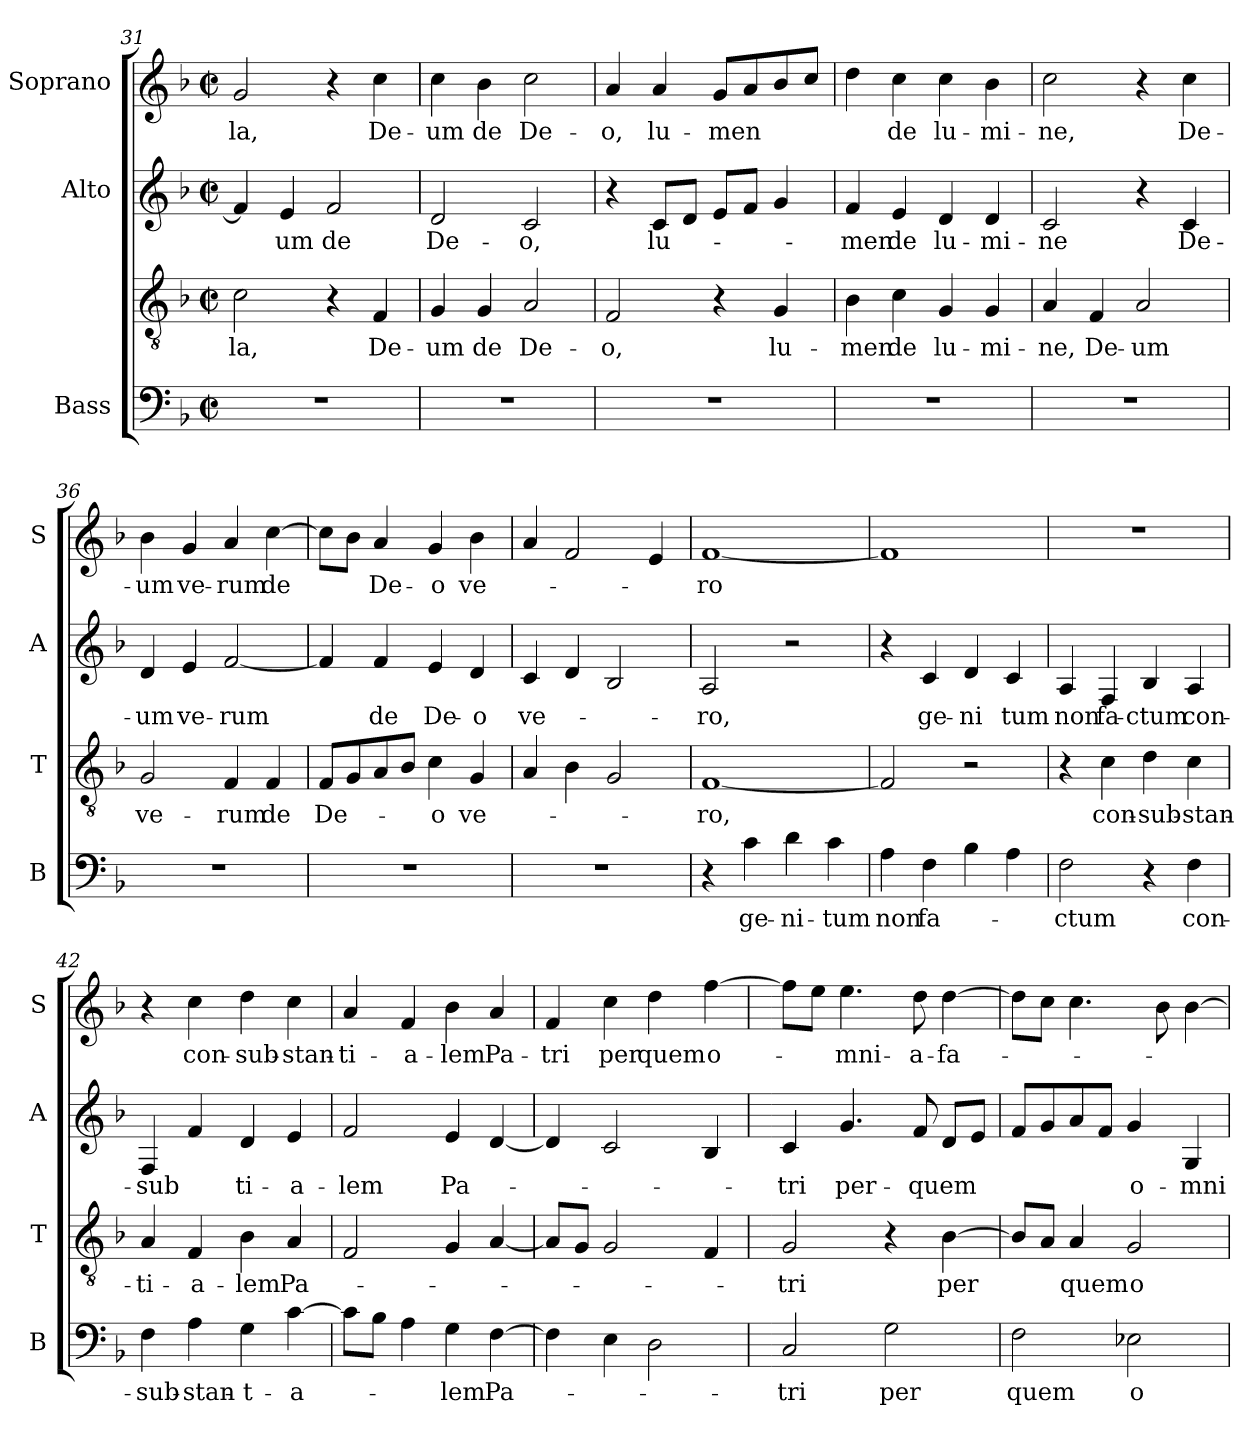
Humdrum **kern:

**kern	**text	**kern	**text	**kern	**text	**kern	**text
*part4	*part4	*part3	*part3	*part2	*part2	*part1	*part1
*staff4	*staff4	*staff3	*staff3	*staff2	*staff2	*staff1	*staff1
*I"Bass	*	*	*	*I"Alto	*	*I"Soprano	*
*I'B	*	*I'T	*	*I'A	*	*I'S	*
!!LO:PB:g=z
*clefF4	*	*clefGv2	*	*clefG2	*	*clefG2	*
*k[b-]	*	*k[b-]	*	*k[b-]	*	*k[b-]	*
*F:	*	*F:	*	*F:	*	*F:	*
*M2/2	*	*M2/2	*	*M2/2	*	*M2/2	*
*met(c|)	*	*met(c|)	*	*met(c|)	*	*met(c|)	*
=31	=31	=31	=31	=31	=31	=31	=31
1r	.	2c\	-la,	4f/]	.	2g/	-la,
.	.	.	.	4e/	-um	.	.
.	.	4r	.	2f/	de	4r	.
.	.	4F/	De-	.	.	4cc\	De-
=32	=32	=32	=32	=32	=32	=32	=32
1r	.	4G/	-um	2d/	De-	4cc\	-um
.	.	4G/	de	.	.	4b-\	de
.	.	2A/	De-	2c/	-o,	2cc\	De-
=33	=33	=33	=33	=33	=33	=33	=33
1r	.	2F/	-o,	4r	.	4a/	-o,
.	.	.	.	8c/L	lu-	4a/	lu-
.	.	.	.	8d/J	.	.	.
.	.	4r	.	8e/L	.	8g/L	-men
.	.	.	.	8f/J	.	8a/	.
.	.	4G/	lu-	4g/	.	8b-/	.
.	.	.	.	.	.	8cc/J	.
=34	=34	=34	=34	=34	=34	=34	=34
1r	.	4B-\	-men	4f/	-men	4dd\	.
.	.	4c\	de	4e/	de	4cc\	de
.	.	4G/	lu-	4d/	lu-	4cc\	lu-
.	.	4G/	-mi-	4d/	-mi-	4b-\	-mi-
=35	=35	=35	=35	=35	=35	=35	=35
1r	.	4A/	-ne,	2c/	-ne	2cc\	-ne,
.	.	4F/	De-	.	.	.	.
.	.	2A/	-um	4r	.	4r	.
.	.	.	.	4c/	De-	4cc\	De-
=36	=36	=36	=36	=36	=36	=36	=36
1r	.	2G/	ve-	4d/	-um	4b-\	-um
.	.	.	.	4e/	ve-	4g/	ve-
.	.	4F/	-rum	[2f/	-rum	4a/	-rum
.	.	4F/	de	.	.	[4cc\	de
!!LO:LB:g=z
=37	=37	=37	=37	=37	=37	=37	=37
1r	.	8F/L	De-	4f/]	.	8cc\L]	.
.	.	8G/	.	.	.	8b-\J	.
.	.	8A/	.	4f/	de	4a/	De-
.	.	8B-/J	.	.	.	.	.
.	.	4c\	-o	4e/	De-	4g/	-o
.	.	4G/	ve-	4d/	-o	4b-\	ve-
=38	=38	=38	=38	=38	=38	=38	=38
1r	.	4A/	.	4c/	ve-	4a/	.
.	.	4B-\	.	4d/	.	2f/	.
.	.	2G/	.	2B-/	.	.	.
.	.	.	.	.	.	4e/	.
=39	=39	=39	=39	=39	=39	=39	=39
4r	.	[1F	-ro,	2A/	-ro,	[1f	-ro
4c\	ge-	.	.	.	.	.	.
4d\	-ni-	.	.	2r	.	.	.
4c\	-tum	.	.	.	.	.	.
=40	=40	=40	=40	=40	=40	=40	=40
4A\	non	2F/]	.	4r	.	1f]	.
4F\	fa-	.	.	4c/	ge-	.	.
4B-\	.	2r	.	4d/	-ni	.	.
4A\	.	.	.	4c/	tum	.	.
=41	=41	=41	=41	=41	=41	=41	=41
2F\	-ctum	4r	.	4A/	non	1r	.
.	.	4c\	con-	4F/	fa-	.	.
4r	.	4d\	-sub-	4B-/	-ctum	.	.
4F\	con-	4c\	-stan-	4A/	con-	.	.
=42	=42	=42	=42	=42	=42	=42	=42
4F\	-sub-	4A/	-ti-	4F/	-sub	4r	.
4A\	-stan-	4F/	-a-	4f/	.	4cc\	con-
4G\	-t-	4B-\	-lem	4d/	ti-	4dd\	-sub-
[4c\	-a-	4A/	Pa-	4e/	-a-	4cc\	-stan-
!!LO:LB:g=z
=43	=43	=43	=43	=43	=43	=43	=43
8c\L]	.	2F/	.	2f/	-lem	4a/	-ti-
8B-\J	.	.	.	.	.	.	.
4A\	.	.	.	.	.	4f/	-a-
4G\	-lem	4G/	.	4e/	Pa-	4b-\	-lem
[4F\	Pa-	[4A/	.	[4d/	.	4a/	Pa-
=44	=44	=44	=44	=44	=44	=44	=44
4F\]	.	8A/L]	.	4d/]	.	4f/	-tri
.	.	8G/J	.	.	.	.	.
4E\	.	2G/	.	2c/	.	4cc\	per
2D\	.	.	.	.	.	4dd\	quem
.	.	4F/	.	4B-/	.	[4ff\	o-
=45	=45	=45	=45	=45	=45	=45	=45
2C/	-tri	2G/	-tri	4c/	-tri	8ff\L]	.
.	.	.	.	.	.	8ee\J	.
.	.	.	.	4.g/	per-	4.ee\	-mni-
2G\	per	4r	.	.	.	.	.
.	.	.	.	8f/	-quem	8dd\	-a-
.	.	[4B-\	per	8d/L	.	[4dd\	-fa-
.	.	.	.	8e/J	.	.	.
=46	=46	=46	=46	=46	=46	=46	=46
2F\	quem	8B-/L]	.	8f/L	.	8dd\L]	.
.	.	8A/J	.	8g/	.	8cc\J	.
.	.	4A/	quem	8a/	.	4.cc\	.
.	.	.	.	8f/J	.	.	.
2E-X\	o-	2G/	o-	4g/	o-	.	.
.	.	.	.	.	.	8b-\	.
.	.	.	.	4G/	-mni-	[4b-\	.
=	=	=	=	=	=	=	=
*-	*-	*-	*-	*-	*-	*-	*-
